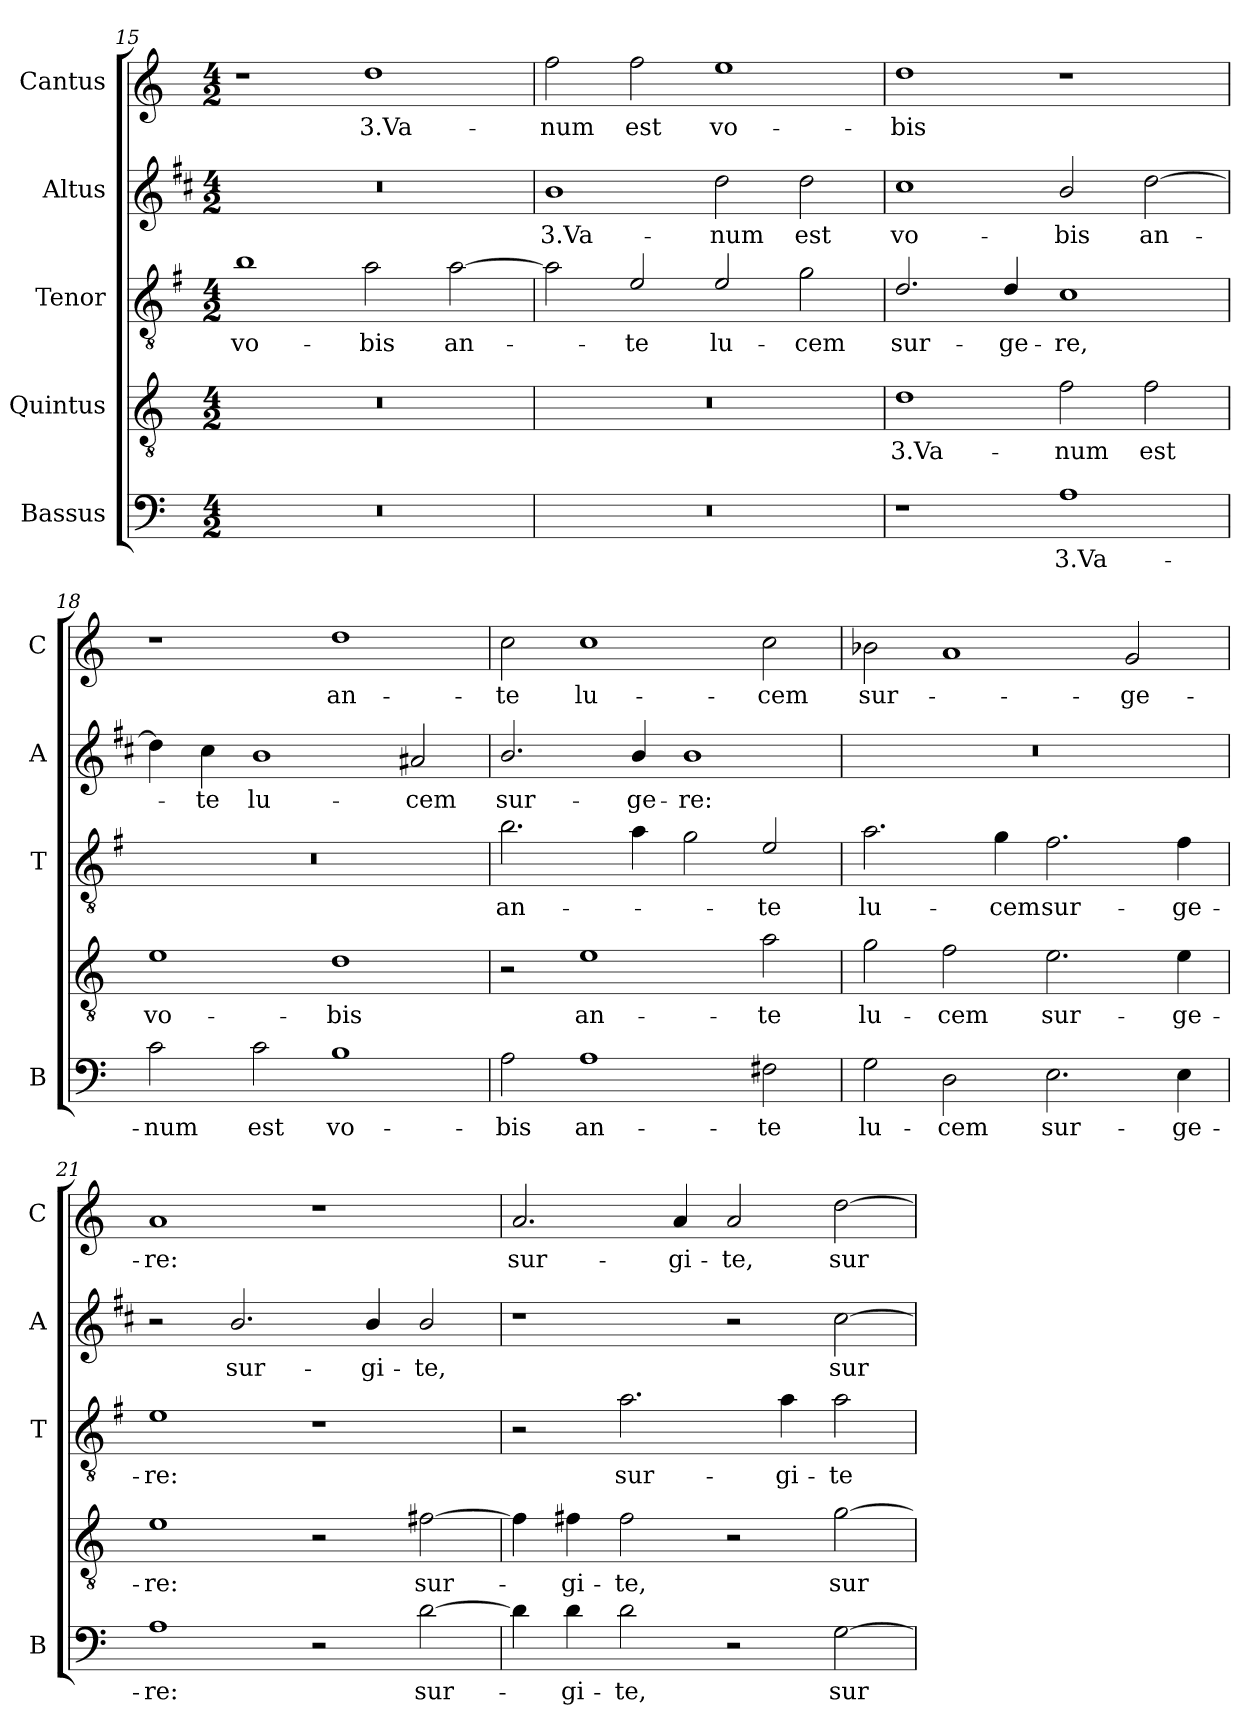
**kern	**text	**kern	**text	**kern	**text	**kern	**text	**kern	**text
*part5	*part5	*part4	*part4	*part3	*part3	*part2	*part2	*part1	*part1
*staff5	*staff5	*staff4	*staff4	*staff3	*staff3	*staff2	*staff2	*staff1	*staff1
*I"Bassus	*	*I"Quintus	*	*I"Tenor	*	*I"Altus	*	*I"Cantus	*
*I'B	*	*	*	*I'T	*	*I'A	*	*I'C	*
*clefF4	*	*clefGv2	*	*clefGv2	*	*clefG2	*	*clefG2	*
*	*	*	*	*ITrd4c7	*	*ITrd1c2	*	*	*
*k[]	*	*k[]	*	*k[]	*	*k[]	*	*k[]	*
*C:	*	*C:	*	*C:	*	*C:	*	*C:	*
*M4/2	*	*M4/2	*	*M4/2	*	*M4/2	*	*M4/2	*
=15	=15	=15	=15	=15	=15	=15	=15	=15	=15
!	!	!	!	!	!LO:LY:b	!	!	!	!
0r	.	0r	.	1e	vo-	0r	.	1r	.
!	!	!	!	!	!LO:LY:b	!	!	!	!LO:LY:b
.	.	.	.	2d\	-bis	.	.	1dd	3.Va-
!	!	!	!	!	!LO:LY:b	!	!	!	!
.	.	.	.	[2d\	an-	.	.	.	.
=16	=16	=16	=16	=16	=16	=16	=16	=16	=16
!	!	!	!	!	!	!	!LO:LY:b	!	!LO:LY:b
0r	.	0r	.	2d\]	.	1a	3.Va-	2ff\	-num
!	!	!	!	!	!LO:LY:b	!	!	!	!LO:LY:b
.	.	.	.	2A/	-te	.	.	2ff\	est
!	!	!	!	!	!LO:LY:b	!	!LO:LY:b	!	!LO:LY:b
.	.	.	.	2A/	lu-	2cc\	-num	1ee	vo-
!	!	!	!	!	!LO:LY:b	!	!LO:LY:b	!	!
.	.	.	.	2c\	-cem	2cc\	est	.	.
=17	=17	=17	=17	=17	=17	=17	=17	=17	=17
!	!	!	!LO:LY:b	!	!LO:LY:b	!	!LO:LY:b	!	!LO:LY:b
1r	.	1d	3.Va-	2.G/	sur-	1b	vo-	1dd	-bis
!	!	!	!	!	!LO:LY:b	!	!	!	!
.	.	.	.	4G/	-ge-	.	.	.	.
!	!LO:LY:b	!	!LO:LY:b	!	!LO:LY:b	!	!LO:LY:b	!	!
1A	3.Va-	2f\	-num	1F	-re,	2a/	-bis	1r	.
!	!	!	!LO:LY:b	!	!	!	!LO:LY:b	!	!
.	.	2f\	est	.	.	[2cc\	an-	.	.
=18	=18	=18	=18	=18	=18	=18	=18	=18	=18
!	!LO:LY:b	!	!LO:LY:b	!	!	!	!	!	!
2c\	-num	1e	vo-	0r	.	4cc\]	.	1r	.
!	!	!	!	!	!	!	!LO:LY:b	!	!
.	.	.	.	.	.	4b\	-te	.	.
!	!LO:LY:b	!	!	!	!	!	!LO:LY:b	!	!
2c\	est	.	.	.	.	1a	lu-	.	.
!	!LO:LY:b	!	!LO:LY:b	!	!	!	!	!	!LO:LY:b
1B	vo-	1d	-bis	.	.	.	.	1dd	an-
!	!	!	!	!	!	!	!LO:LY:b	!	!
.	.	.	.	.	.	2g#X/	-cem	.	.
=19	=19	=19	=19	=19	=19	=19	=19	=19	=19
!	!LO:LY:b	!	!	!	!LO:LY:b	!	!LO:LY:b	!	!LO:LY:b
2A\	-bis	2r	.	2.e\	an-	2.a/	sur-	2cc\	-te
!	!LO:LY:b	!	!LO:LY:b	!	!	!	!	!	!LO:LY:b
1A	an-	1e	an-	.	.	.	.	1cc	lu-
!	!	!	!	!	!	!	!LO:LY:b	!	!
.	.	.	.	4d\	.	4a/	-ge-	.	.
!	!	!	!	!	!	!	!LO:LY:b	!	!
.	.	.	.	2c\	.	1a	-re:	.	.
!	!LO:LY:b	!	!LO:LY:b	!	!LO:LY:b	!	!	!	!LO:LY:b
2F#X\	-te	2a\	-te	2A/	-te	.	.	2cc\	-cem
!!LO:LB:g=z
=20	=20	=20	=20	=20	=20	=20	=20	=20	=20
!	!LO:LY:b	!	!LO:LY:b	!	!LO:LY:b	!	!	!	!LO:LY:b
2G\	lu-	2g\	lu-	2.d\	lu-	0r	.	2b-X\	sur-
!	!LO:LY:b	!	!LO:LY:b	!	!	!	!	!	!
2D\	-cem	2f\	-cem	.	.	.	.	1a	.
!	!	!	!	!	!LO:LY:b	!	!	!	!
.	.	.	.	4c\	-cem	.	.	.	.
!	!LO:LY:b	!	!LO:LY:b	!	!LO:LY:b	!	!	!	!
2.E\	sur-	2.e\	sur-	2.B\	sur-	.	.	.	.
!	!	!	!	!	!	!	!	!	!LO:LY:b
.	.	.	.	.	.	.	.	2g/	-ge-
!	!LO:LY:b	!	!LO:LY:b	!	!LO:LY:b	!	!	!	!
4E\	-ge-	4e\	-ge-	4B\	-ge-	.	.	.	.
=21	=21	=21	=21	=21	=21	=21	=21	=21	=21
!	!LO:LY:b	!	!LO:LY:b	!	!LO:LY:b	!	!	!	!LO:LY:b
1A	-re:	1e	-re:	1A	-re:	2r	.	1a	-re:
!	!	!	!	!	!	!	!LO:LY:b	!	!
.	.	.	.	.	.	2.a/	sur-	.	.
2r	.	2r	.	1r	.	.	.	1r	.
!	!	!	!	!	!	!	!LO:LY:b	!	!
.	.	.	.	.	.	4a/	-gi-	.	.
!	!LO:LY:b	!	!LO:LY:b	!	!	!	!LO:LY:b	!	!
[2d\	sur-	[2f#X\	sur-	.	.	2a/	-te,	.	.
=22	=22	=22	=22	=22	=22	=22	=22	=22	=22
!	!	!	!	!	!	!	!	!	!LO:LY:b
4d\]	.	4f#\]	.	2r	.	1r	.	2.a/	sur-
!	!LO:LY:b	!	!LO:LY:b	!	!	!	!	!	!
4d\	-gi-	4f#X\	-gi-	.	.	.	.	.	.
!	!LO:LY:b	!	!LO:LY:b	!	!LO:LY:b	!	!	!	!
2d\	-te,	2f#\	-te,	2.d\	sur-	.	.	.	.
!	!	!	!	!	!	!	!	!	!LO:LY:b
.	.	.	.	.	.	.	.	4a/	-gi-
!	!	!	!	!	!	!	!	!	!LO:LY:b
2r	.	2r	.	.	.	2r	.	2a/	-te,
!	!	!	!	!	!LO:LY:b	!	!	!	!
.	.	.	.	4d\	-gi-	.	.	.	.
!	!LO:LY:b	!	!LO:LY:b	!	!LO:LY:b	!	!LO:LY:b	!	!LO:LY:b
[2G\	sur-	[2g\	sur-	2d\	-te	[2b\	sur-	[2dd\	sur-
=	=	=	=	=	=	=	=	=	=
*-	*-	*-	*-	*-	*-	*-	*-	*-	*-
